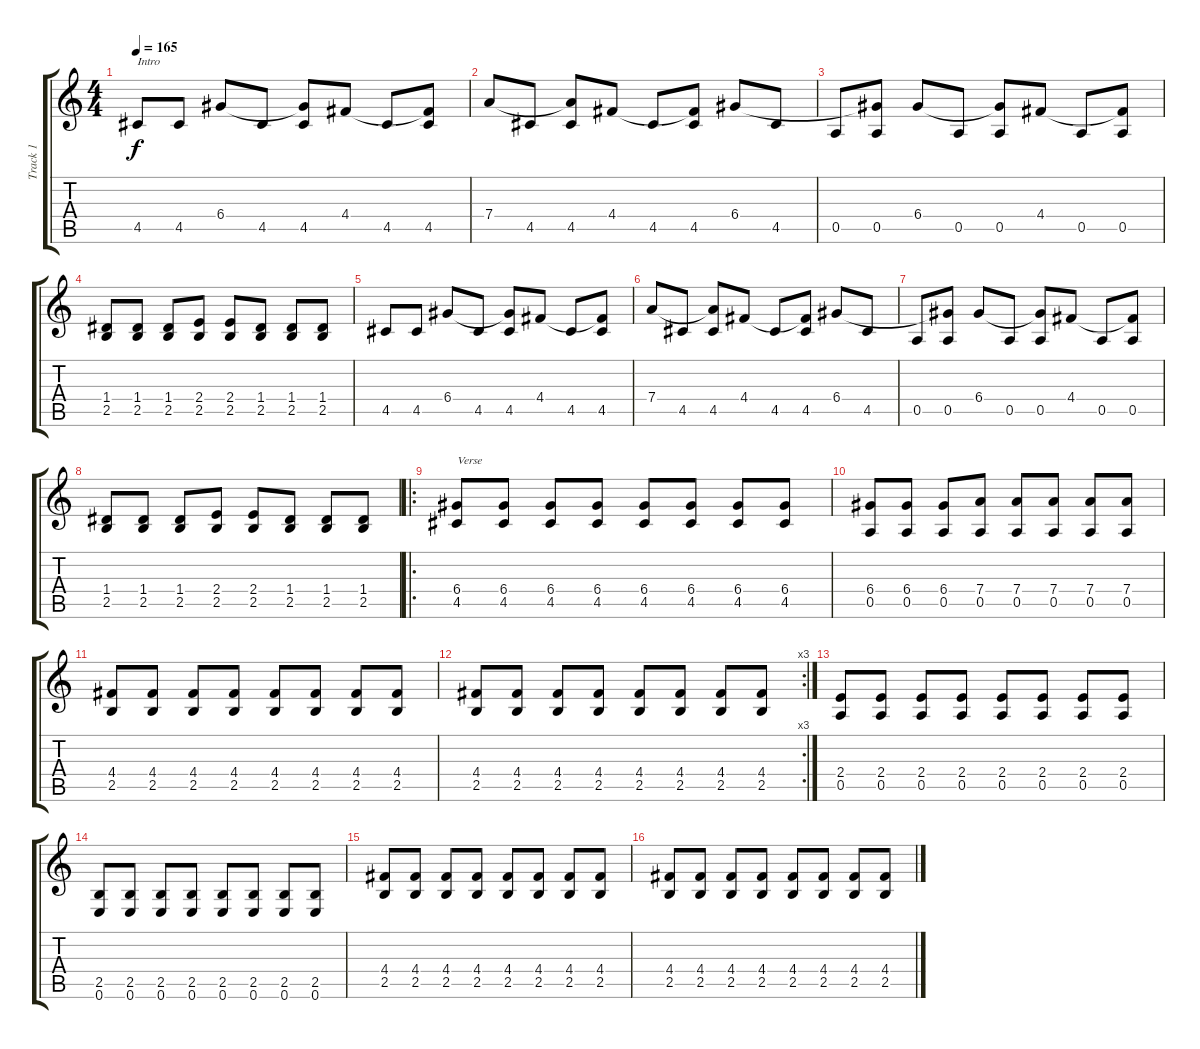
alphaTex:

\track ("Track 1" "Track 1") {instrument distortionguitar}
\staff {score tabs}
\tuning (E4 B3 G3 D3 A2 E2) {hide}
\ts (4 4)
\tempo 165
\clef g2
\ks c
4.5.8{txt "Intro" dy f instrument distortionguitar} 4.5.8 6.4.8 4.5.8 (6.4{t} 4.5).8 4.4.8 4.5.8 (4.4{t} 4.5).8 |
7.4.8 4.5.8 (7.4{t} 4.5).8 4.4.8 4.5.8 (4.4{t} 4.5).8 6.4.8 4.5.8 |
0.5.8 (6.4{t} 0.5).8 6.4.8 0.5.8 (6.4{t} 0.5).8 4.4.8 0.5.8 (4.4{t} 0.5).8 |
(1.4 2.5).8 (1.4 2.5).8 (1.4 2.5).8 (2.4 2.5).8 (2.4 2.5).8 (1.4 2.5).8 (1.4 2.5).8 (1.4 2.5).8 |
4.5.8 4.5.8 6.4.8 4.5.8 (6.4{t} 4.5).8 4.4.8 4.5.8 (4.4{t} 4.5).8 |
7.4.8 4.5.8 (7.4{t} 4.5).8 4.4.8 4.5.8 (4.4{t} 4.5).8 6.4.8 4.5.8 |
0.5.8 (6.4{t} 0.5).8 6.4.8 0.5.8 (6.4{t} 0.5).8 4.4.8 0.5.8 (4.4{t} 0.5).8 |
(1.4 2.5).8 (1.4 2.5).8 (1.4 2.5).8 (2.4 2.5).8 (2.4 2.5).8 (1.4 2.5).8 (1.4 2.5).8 (1.4 2.5).8 |
\ro
(6.4 4.5).8{txt "Verse"} (6.4 4.5).8 (6.4 4.5).8 (6.4 4.5).8 (6.4 4.5).8 (6.4 4.5).8 (6.4 4.5).8 (6.4 4.5).8 |
(6.4 0.5).8 (6.4 0.5).8 (6.4 0.5).8 (7.4 0.5).8 (7.4 0.5).8 (7.4 0.5).8 (7.4 0.5).8 (7.4 0.5).8 |
(4.4 2.5).8 (4.4 2.5).8 (4.4 2.5).8 (4.4 2.5).8 (4.4 2.5).8 (4.4 2.5).8 (4.4 2.5).8 (4.4 2.5).8 |
\rc 3
(4.4 2.5).8 (4.4 2.5).8 (4.4 2.5).8 (4.4 2.5).8 (4.4 2.5).8 (4.4 2.5).8 (4.4 2.5).8 (4.4 2.5).8 |
(2.4 0.5).8 (2.4 0.5).8 (2.4 0.5).8 (2.4 0.5).8 (2.4 0.5).8 (2.4 0.5).8 (2.4 0.5).8 (2.4 0.5).8 |
(2.5 0.6).8 (2.5 0.6).8 (2.5 0.6).8 (2.5 0.6).8 (2.5 0.6).8 (2.5 0.6).8 (2.5 0.6).8 (2.5 0.6).8 |
(4.4 2.5).8 (4.4 2.5).8 (4.4 2.5).8 (4.4 2.5).8 (4.4 2.5).8 (4.4 2.5).8 (4.4 2.5).8 (4.4 2.5).8 |
(4.4 2.5).8 (4.4 2.5).8 (4.4 2.5).8 (4.4 2.5).8 (4.4 2.5).8 (4.4 2.5).8 (4.4 2.5).8 (4.4 2.5).8
